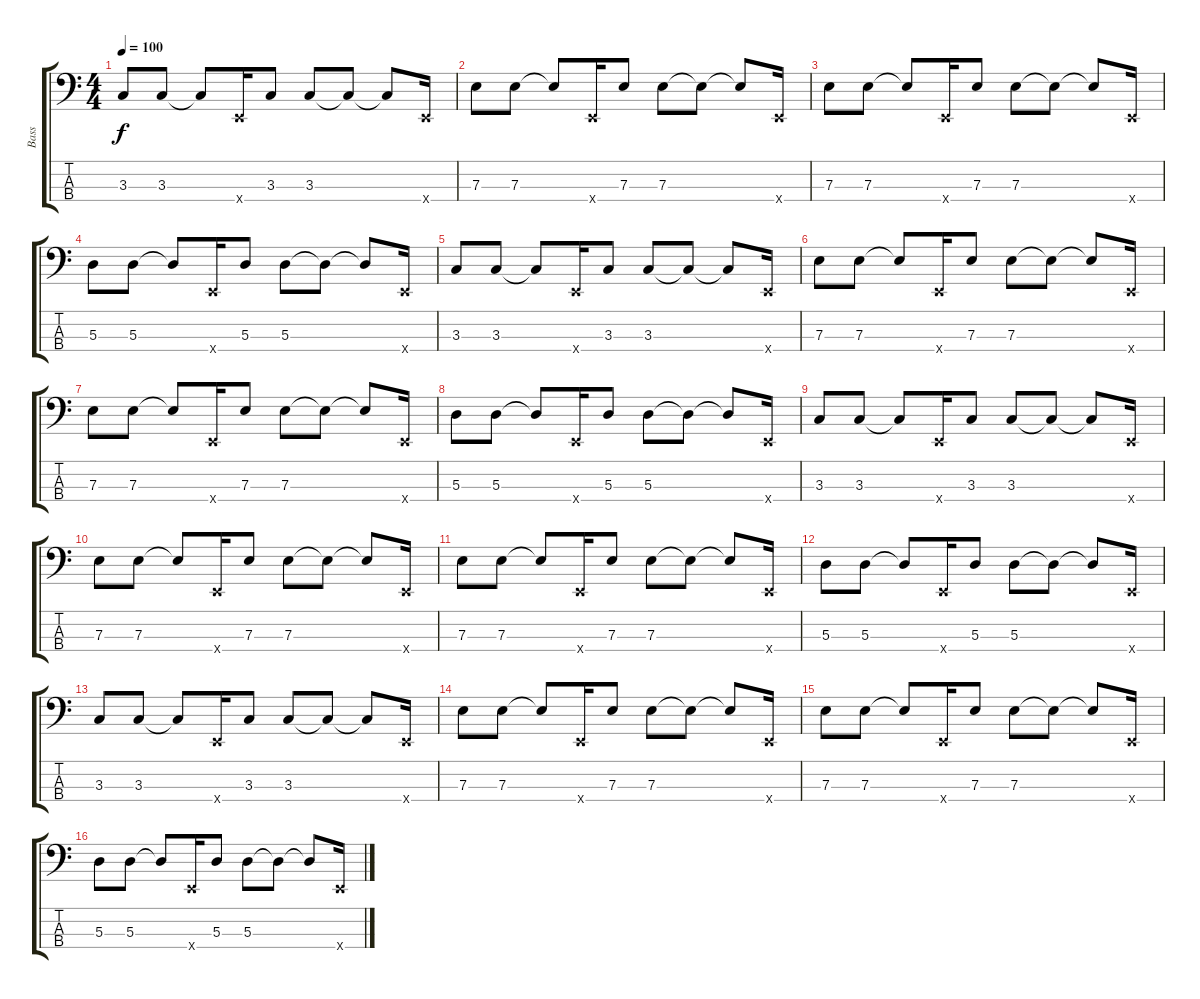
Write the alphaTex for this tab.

\track ("Bass" "Bass") {instrument electricbassfinger}
\staff {score tabs}
\tuning (G2 D2 A1 E1) {hide}
\ts (4 4)
\tempo 100
\clef f4
\ks c
3.3.8{dy f} 3.3.8 3.3{t}.8 0.4{x}.16 3.3.8 3.3.8 3.3{t}.8 3.3{t}.8 0.4{x}.16 |
7.3.8 7.3.8 7.3{t}.8 0.4{x}.16 7.3.8 7.3.8 7.3{t}.8 7.3{t}.8 0.4{x}.16 |
7.3.8 7.3.8 7.3{t}.8 0.4{x}.16 7.3.8 7.3.8 7.3{t}.8 7.3{t}.8 0.4{x}.16 |
5.3.8 5.3.8 5.3{t}.8 0.4{x}.16 5.3.8 5.3.8 5.3{t}.8 5.3{t}.8 0.4{x}.16 |
3.3.8 3.3.8 3.3{t}.8 0.4{x}.16 3.3.8 3.3.8 3.3{t}.8 3.3{t}.8 0.4{x}.16 |
7.3.8 7.3.8 7.3{t}.8 0.4{x}.16 7.3.8 7.3.8 7.3{t}.8 7.3{t}.8 0.4{x}.16 |
7.3.8 7.3.8 7.3{t}.8 0.4{x}.16 7.3.8 7.3.8 7.3{t}.8 7.3{t}.8 0.4{x}.16 |
5.3.8 5.3.8 5.3{t}.8 0.4{x}.16 5.3.8 5.3.8 5.3{t}.8 5.3{t}.8 0.4{x}.16 |
3.3.8 3.3.8 3.3{t}.8 0.4{x}.16 3.3.8 3.3.8 3.3{t}.8 3.3{t}.8 0.4{x}.16 |
7.3.8 7.3.8 7.3{t}.8 0.4{x}.16 7.3.8 7.3.8 7.3{t}.8 7.3{t}.8 0.4{x}.16 |
7.3.8 7.3.8 7.3{t}.8 0.4{x}.16 7.3.8 7.3.8 7.3{t}.8 7.3{t}.8 0.4{x}.16 |
5.3.8 5.3.8 5.3{t}.8 0.4{x}.16 5.3.8 5.3.8 5.3{t}.8 5.3{t}.8 0.4{x}.16 |
3.3.8 3.3.8 3.3{t}.8 0.4{x}.16 3.3.8 3.3.8 3.3{t}.8 3.3{t}.8 0.4{x}.16 |
7.3.8 7.3.8 7.3{t}.8 0.4{x}.16 7.3.8 7.3.8 7.3{t}.8 7.3{t}.8 0.4{x}.16 |
7.3.8 7.3.8 7.3{t}.8 0.4{x}.16 7.3.8 7.3.8 7.3{t}.8 7.3{t}.8 0.4{x}.16 |
5.3.8 5.3.8 5.3{t}.8 0.4{x}.16 5.3.8 5.3.8 5.3{t}.8 5.3{t}.8 0.4{x}.16
